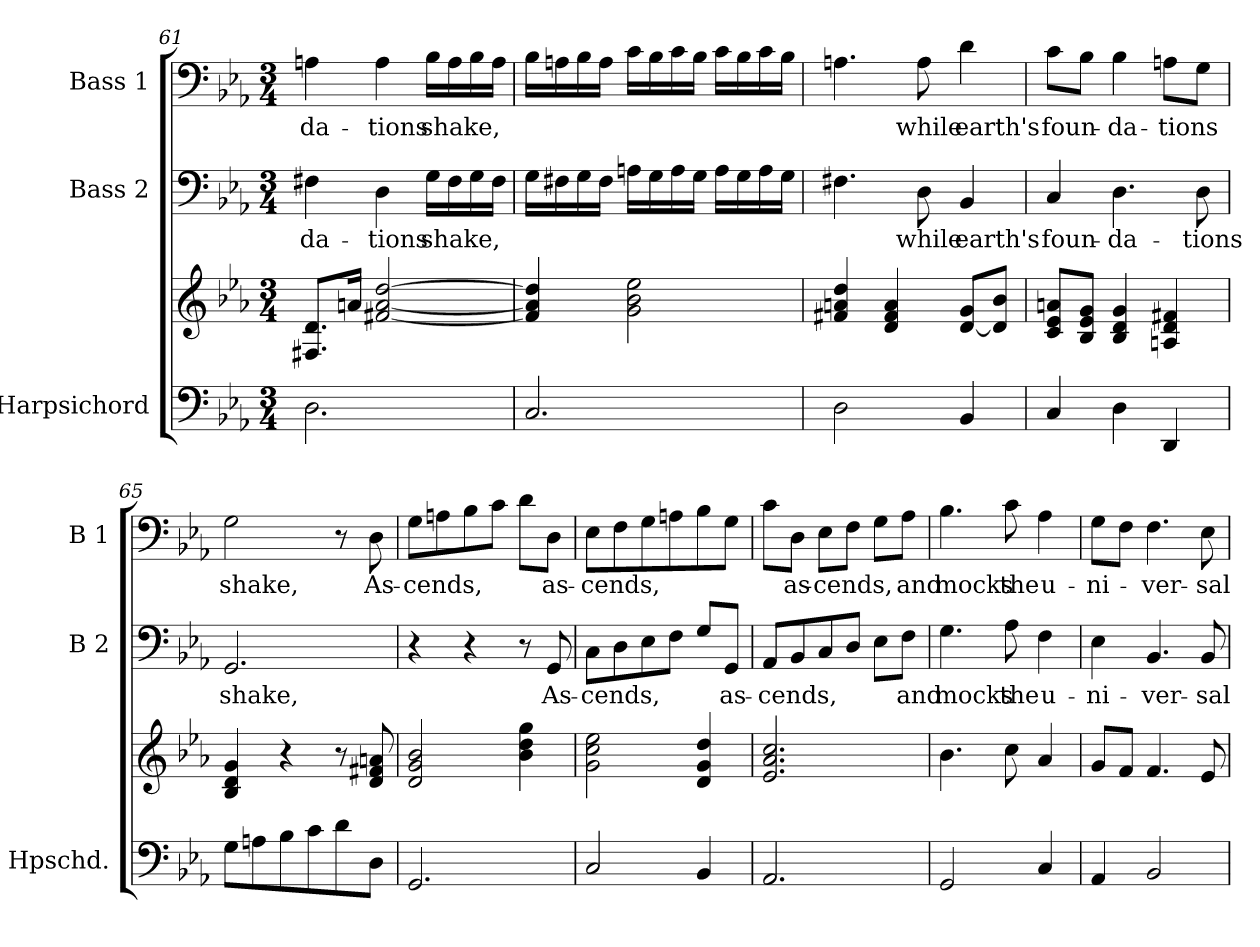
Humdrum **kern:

**kern	**kern	**kern	**text	**kern	**text
*part3	*part3	*part2	*part2	*part1	*part1
*staff4	*staff3	*staff2	*staff2	*staff1	*staff1
*I"Harpsichord	*	*I"Bass 2	*	*I"Bass 1	*
*I'Hpschd.	*	*I'B 2	*	*I'B 1	*
*clefF4	*clefG2	*clefF4	*	*clefF4	*
*k[b-e-a-]	*k[b-e-a-]	*k[b-e-a-]	*	*k[b-e-a-]	*
*E-:	*E-:	*E-:	*	*E-:	*
*M3/4	*M3/4	*M3/4	*	*M3/4	*
=61	=61	=61	=61	=61	=61
*^	*	*	*	*	*
!	!	!	!	!LO:LY:b	!	!LO:LY:b
2.ryy	2.D\	8.F#X/ 8.d/L	4F#X\	-da-	4An\	-da-
.	.	16an/Jk	.	.	.	.
!	!	!	!	!LO:LY:b	!	!LO:LY:b
.	.	[2f#X/ [2a/ [2dd/	4D\	-tions	4A\	-tions
!	!	!	!	!LO:LY:b	!	!LO:LY:b
.	.	.	16G\LL	shake,	16B-\LL	shake,
.	.	.	16F#\	.	16A\	.
.	.	.	16G\	.	16B-\	.
.	.	.	16F#\JJ	.	16A\JJ	.
=62	=62	=62	=62	=62	=62	=62
2.ryy	2.C/	4f#/] 4a/] 4dd/]	16G\LL	.	16B-\LL	.
.	.	.	16F#X\	.	16An\	.
.	.	.	16G\	.	16B-\	.
.	.	.	16F#\JJ	.	16A\JJ	.
.	.	2g\ 2b-\ 2ee-\	16An\LL	.	16c\LL	.
.	.	.	16G\	.	16B-\	.
.	.	.	16A\	.	16c\	.
.	.	.	16G\JJ	.	16B-\JJ	.
.	.	.	16A\LL	.	16c\LL	.
.	.	.	16G\	.	16B-\	.
.	.	.	16A\	.	16c\	.
.	.	.	16G\JJ	.	16B-\JJ	.
=63	=63	=63	=63	=63	=63	=63
2.ryy	2D\	4f#X/ 4an/ 4dd/	4.F#X\	.	4.An\	.
.	.	4d/ 4f#/ 4a/	.	.	.	.
!	!	!	!	!LO:LY:b	!	!LO:LY:b
.	.	.	8D\	while	8A\	while
!	!	!	!	!LO:LY:b	!	!LO:LY:b
.	4BB-/	[8d/ 8g/L	4BB-/	earth's	4d\	earth's
.	.	8d/] 8b-/J	.	.	.	.
!!LO:PB:g=z
=64	=64	=64	=64	=64	=64	=64
!	!	!	!	!LO:LY:b	!	!LO:LY:b
2.ryy	4C/	8c/ 8e-/ 8an/L	4C/	foun-	8c\L	foun-
.	.	8B-/ 8e-/ 8g/J	.	.	8B-\J	.
!	!	!	!	!LO:LY:b	!	!LO:LY:b
.	4D\	4B-/ 4d/ 4g/	4.D\	-da-	4B-\	-da-
!	!	!	!	!	!	!LO:LY:b
.	4DD/	4An/ 4d/ 4f#X/	.	.	8An\L	-tions
!	!	!	!	!LO:LY:b	!	!
.	.	.	8D\	-tions	8G\J	.
=65	=65	=65	=65	=65	=65	=65
!	!	!	!	!LO:LY:b	!	!LO:LY:b
2.ryy	8G\L	4B-/ 4d/ 4g/	2.GG/	shake,	2G\	shake,
.	8An\	.	.	.	.	.
.	8B-\	4r	.	.	.	.
.	8c\	.	.	.	.	.
.	8d\	8r	.	.	8r	.
!	!	!	!	!	!	!LO:LY:b
.	8D\J	8d/ 8f#X/ 8an/	.	.	8D\	As-
=66	=66	=66	=66	=66	=66	=66
!	!	!	!	!	!	!LO:LY:b
2.ryy	2.GG/	2d/ 2g/ 2b-/	4r	.	8G\L	-cends,
.	.	.	.	.	8An\	.
.	.	.	4r	.	8B-\	.
.	.	.	.	.	8c\J	.
.	.	4b-\ 4dd\ 4gg\	8r	.	8d\L	.
!	!	!	!	!LO:LY:b	!	!LO:LY:b
.	.	.	8GG/	As-	8D\J	as-
=67	=67	=67	=67	=67	=67	=67
!	!	!	!	!LO:LY:b	!	!LO:LY:b
2.ryy	2C/	2g\ 2cc\ 2ee-\	8C\L	-cends,	8E-\L	-cends,
.	.	.	8D\	.	8F\	.
.	.	.	8E-\	.	8G\	.
.	.	.	8F\J	.	8An\	.
.	4BB-/	4d/ 4g/ 4dd/	8G/L	.	8B-\	.
!	!	!	!	!LO:LY:b	!	!
.	.	.	8GG/J	as-	8G\J	.
=68	=68	=68	=68	=68	=68	=68
!	!	!	!	!LO:LY:b	!	!
2.ryy	2.AA-/	2.e-/ 2.a-/ 2.cc/	8AA-/L	-cends,	8c\L	.
!	!	!	!	!	!	!LO:LY:b
.	.	.	8BB-/	.	8D\J	as-
!	!	!	!	!	!	!LO:LY:b
.	.	.	8C/	.	8E-\L	-cends,
.	.	.	8D/J	.	8F\J	.
.	.	.	8E-\L	.	8G\L	.
!	!	!	!	!LO:LY:b	!	!LO:LY:b
.	.	.	8F\J	and	8A-\J	and
!!LO:LB:g=z
=69	=69	=69	=69	=69	=69	=69
!	!	!	!	!LO:LY:b	!	!LO:LY:b
2.ryy	2GG/	4.b-\	4.G\	mocks	4.B-\	mocks
!	!	!	!	!LO:LY:b	!	!LO:LY:b
.	.	8cc\	8A-\	the	8c\	the
!	!	!	!	!LO:LY:b	!	!LO:LY:b
.	4C/	4a-/	4F\	u-	4A-\	u-
=70	=70	=70	=70	=70	=70	=70
!	!	!	!	!LO:LY:b	!	!LO:LY:b
2.ryy	4AA-/	8g/L	4E-\	-ni-	8G\L	-ni-
.	.	8f/J	.	.	8F\J	.
!	!	!	!	!LO:LY:b	!	!LO:LY:b
.	2BB-/	4.f/	4.BB-/	-ver-	4.F\	-ver-
!	!	!	!	!LO:LY:b	!	!LO:LY:b
.	.	8e-/	8BB-/	-sal	8E-\	-sal
*v	*v	*	*	*	*	*
=	=	=	=	=	=
*-	*-	*-	*-	*-	*-
